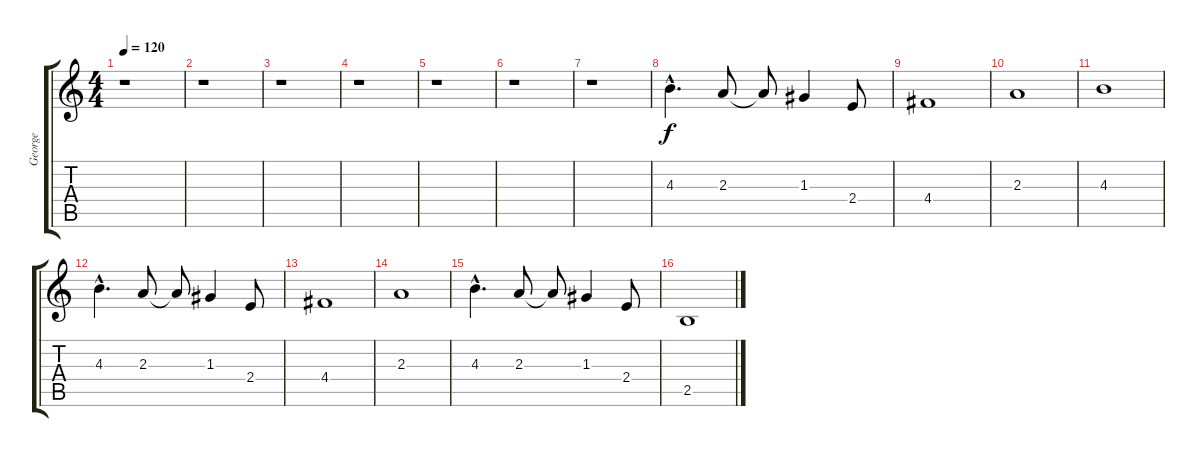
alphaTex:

\track ("George" "George") {instrument overdrivenguitar}
\staff {score tabs}
\tuning (E4 B3 G3 D3 A2 E2) {hide}
\ts (4 4)
\tempo 120
\clef g2
\ks c
r.1{dy f} |
r.1 |
r.1 |
r.1 |
r.1 |
r.1 |
r.1 |
4.3{hac}.4{d volume 13} 2.3.8 2.3{t}.8 1.3.4 2.4.8 |
4.4.1 |
2.3.1 |
4.3.1 |
4.3{hac}.4{d} 2.3.8 2.3{t}.8 1.3.4 2.4.8 |
4.4.1 |
2.3.1 |
4.3{hac}.4{d} 2.3.8 2.3{t}.8 1.3.4 2.4.8 |
2.5.1
